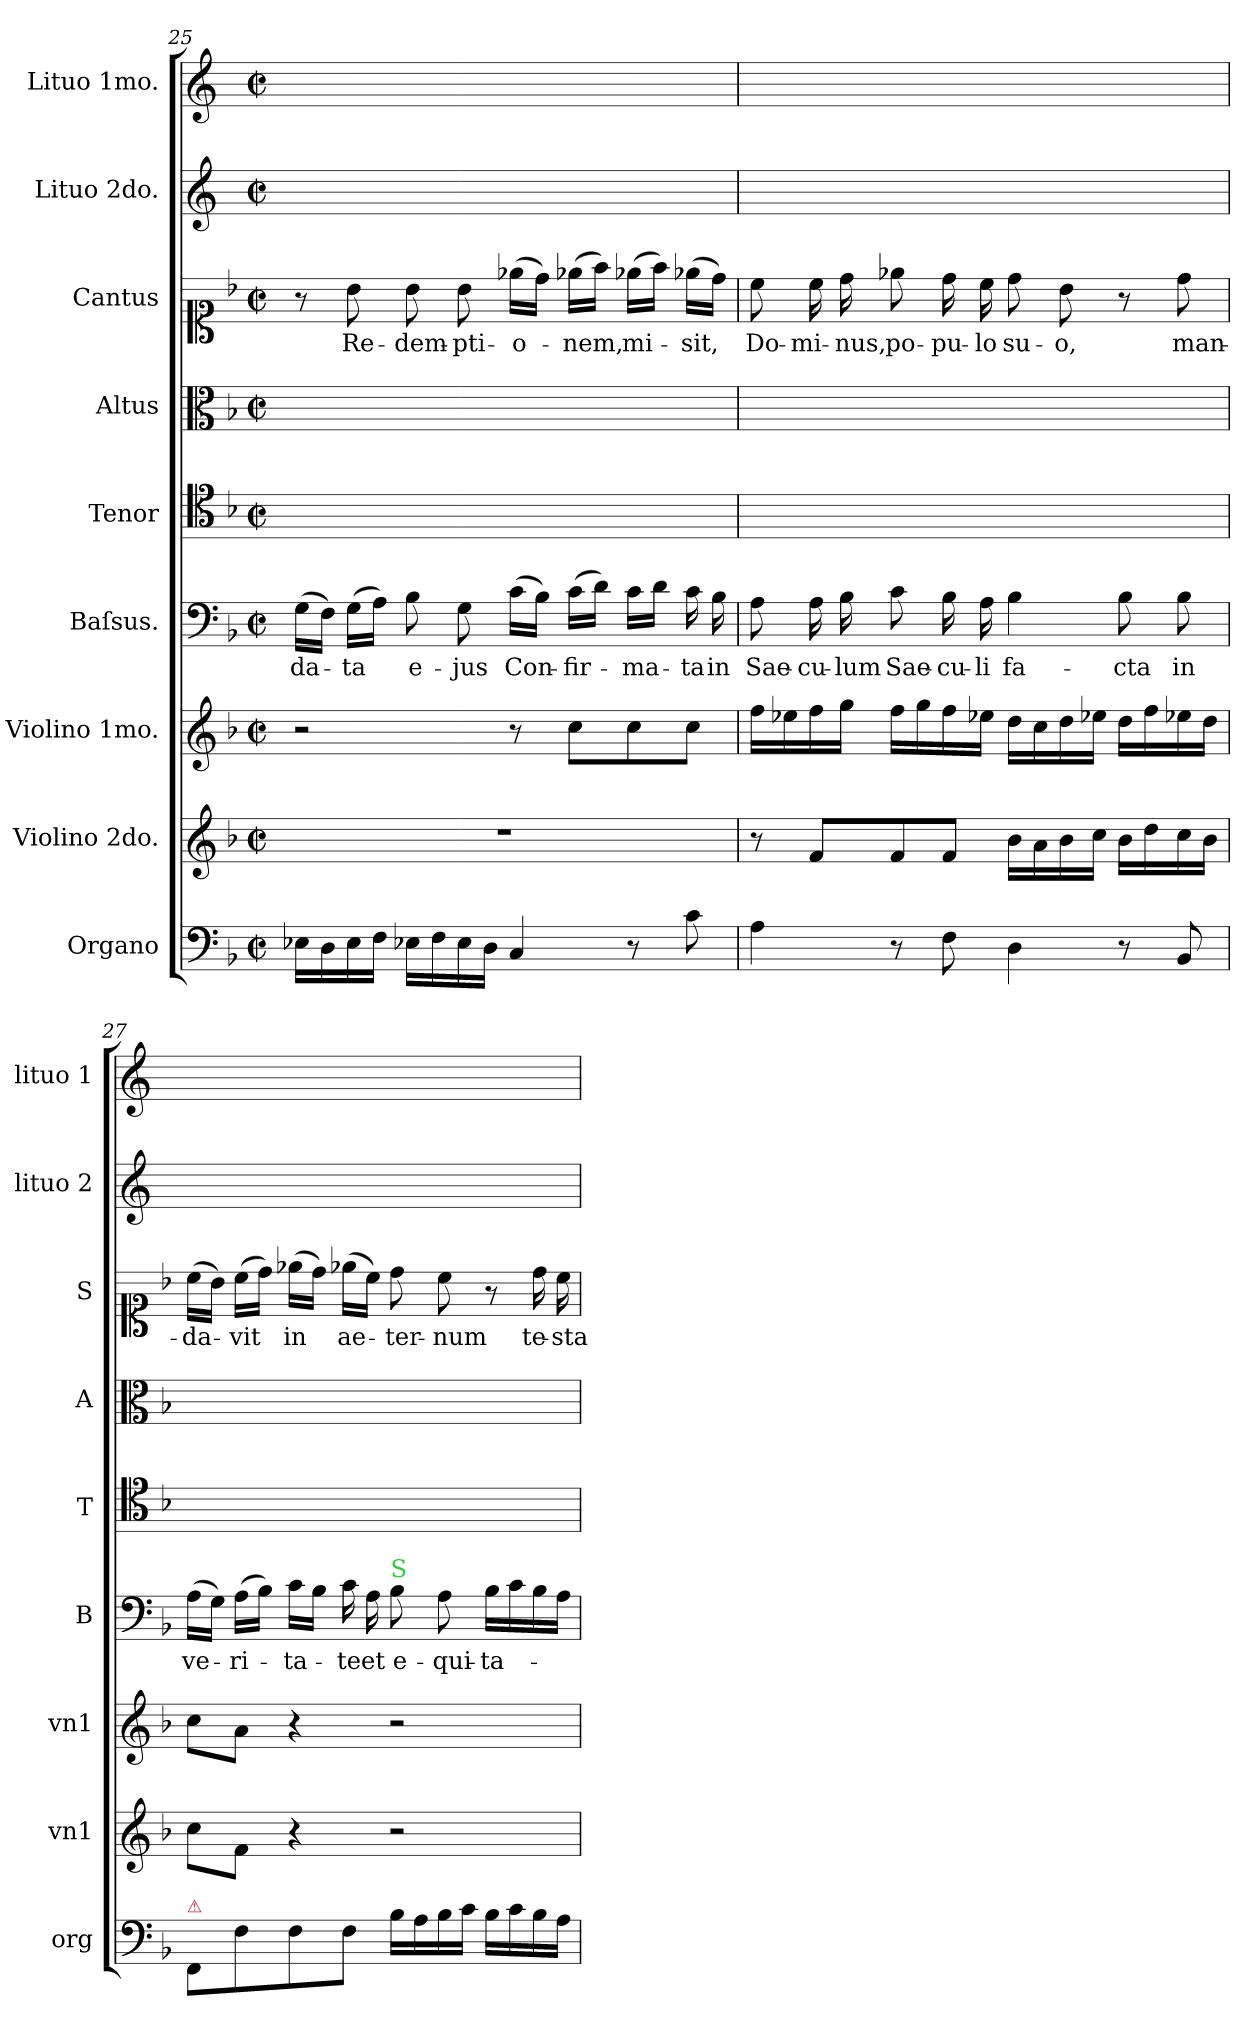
**kern	**kern	**kern	**kern	**text	**kern	**kern	**kern	**text	**kern	**kern
*part9	*part8	*part7	*part6	*part6	*part5	*part4	*part3	*part3	*part2	*part1
*staff9	*staff8	*staff7	*staff6	*staff6	*staff5	*staff4	*staff3	*staff3	*staff2	*staff1
*I"Organo	*I"Violino 2do.	*I"Violino 1mo.	*I"Baſsus.	*	*I"Tenor	*I"Altus	*I"Cantus	*	*I"Lituo 2do.	*I"Lituo 1mo.
*I'org	*I'vn1	*I'vn1	*I'B	*	*I'T	*I'A	*I'S	*	*I'lituo 2	*I'lituo 1
*clefF4	*clefG2	*clefG2	*clefF4	*	*clefC4	*clefC3	*clefC1	*	*clefG2	*clefG2
*	*	*	*	*	*	*	*	*	*ITrd-3c-5	*ITrd-3c-5
*k[b-]	*k[b-]	*k[b-]	*k[b-]	*	*k[b-]	*k[b-]	*k[b-]	*	*k[b-]	*k[b-]
*M2/2	*M2/2	*M2/2	*M2/2	*	*M2/2	*M2/2	*M2/2	*	*M2/2	*M2/2
*met(c|)	*met(c|)	*met(c|)	*met(c|)	*	*met(c|)	*met(c|)	*met(c|)	*	*met(c|)	*met(c|)
=25	=25	=25	=25	=25	=25	=25	=25	=25	=25	=25
16E-X\LL	1r	2r	(16G\LL	-da-	1ryy	1ryy	8r	.	1ryy	1ryy
16D\	.	.	16F\JJ)	.	.	.	.	.	.	.
16E-\	.	.	(16G\LL	-ta	.	.	8b-\	Re-	.	.
16F\JJ	.	.	16A\JJ)	.	.	.	.	.	.	.
16E-X\LL	.	.	8B-\	e-	.	.	8b-\	-dem-	.	.
16F\	.	.	.	.	.	.	.	.	.	.
16E-\	.	.	8G\	-jus	.	.	8b-\	-pti-	.	.
16D\JJ	.	.	.	.	.	.	.	.	.	.
4C/	.	8r	(16c\LL	Con-	.	.	(16ee-X\LL	-o-	.	.
.	.	.	16B-\JJ)	.	.	.	16dd\JJ)	.	.	.
.	.	8cc\L	(16c\LL	-fir-	.	.	(16ee-X\LL	-nem,	.	.
.	.	.	16d\JJ)	.	.	.	16ff\JJ)	.	.	.
8r	.	8cc\	16c\LL	-ma-	.	.	(16ee-X\LL	mi-	.	.
.	.	.	16d\JJ	.	.	.	16ff\JJ)	.	.	.
8c\	.	8cc\J	16c\	-ta	.	.	(16ee-X\LL	-sit,	.	.
.	.	.	16B-\	in	.	.	16dd\JJ)	.	.	.
=26	=26	=26	=26	=26	=26	=26	=26	=26	=26	=26
4A\	8r	16ff\LL	8A\	Sae-	1ryy	1ryy	8cc\	Do-	1ryy	1ryy
.	.	16ee-X\	.	.	.	.	.	.	.	.
.	8f/L	16ff\	16A\	-cu-	.	.	16cc\	-mi-	.	.
.	.	16gg\JJ	16B-\	-lum	.	.	16dd\	-nus,	.	.
8r	8f/	16ff\LL	8c\	Sae-	.	.	8ee-X\	po-	.	.
.	.	16gg\	.	.	.	.	.	.	.	.
8F\	8f/J	16ff\	16B-\	-cu-	.	.	16dd\	-pu-	.	.
.	.	16ee-X\JJ	16A\	-li	.	.	16cc\	-lo	.	.
4D\	16b-\LL	16dd\LL	4B-\	fa-	.	.	8dd\	su-	.	.
.	16a\	16cc\	.	.	.	.	.	.	.	.
.	16b-\	16dd\	.	.	.	.	8b-\	-o,	.	.
.	16cc\JJ	16ee-X\JJ	.	.	.	.	.	.	.	.
8r	16b-\LL	16dd\LL	8B-\	-cta	.	.	8r	.	.	.
.	16dd\	16ff\	.	.	.	.	.	.	.	.
8BB-/	16cc\	16ee-X\	8B-\	in	.	.	8dd\	man-	.	.
.	16b-\JJ	16dd\JJ	.	.	.	.	.	.	.	.
=27	=27	=27	=27	=27	=27	=27	=27	=27	=27	=27
!LO:TX:a:color=crimson:t=⚠	!	!	!	!	!	!	!	!	!	!
8FF/L	8cc\L	8cc\L	(16A\LL	ve-	1ryy	1ryy	(16cc\LL	-da-	1ryy	1ryy
.	.	.	16G\JJ)	.	.	.	16b-\JJ)	.	.	.
8F\	8f\J	8a\J	(16A\LL	-ri-	.	.	(16cc\LL	-vit	.	.
.	.	.	16B-\JJ)	.	.	.	16dd\JJ)	.	.	.
8F\	4r	4r	16c\LL	-ta-	.	.	(16ee-X\LL	in	.	.
.	.	.	16B-\JJ	.	.	.	16dd\JJ)	.	.	.
8F\J	.	.	16c\	-te	.	.	(16ee-X\LL	ae-	.	.
.	.	.	16A\	et	.	.	16cc\JJ)	.	.	.
!	!	!	!LO:TX:a:color=limegreen:t=S	!	!	!	!	!	!	!
16B-\LL	2r	2r	8B-\	e-	.	.	8dd\	-ter-	.	.
16A\	.	.	.	.	.	.	.	.	.	.
16B-\	.	.	8A\	-qui-	.	.	8cc\	-num	.	.
16c\JJ	.	.	.	.	.	.	.	.	.	.
16B-\LL	.	.	16B-\LL	-ta-	.	.	8r	.	.	.
16c\	.	.	16c\	.	.	.	.	.	.	.
16B-\	.	.	16B-\	.	.	.	16dd\	te-	.	.
16A\JJ	.	.	16A\JJ	.	.	.	16cc\	-sta-	.	.
=	=	=	=	=	=	=	=	=	=	=
*-	*-	*-	*-	*-	*-	*-	*-	*-	*-	*-
